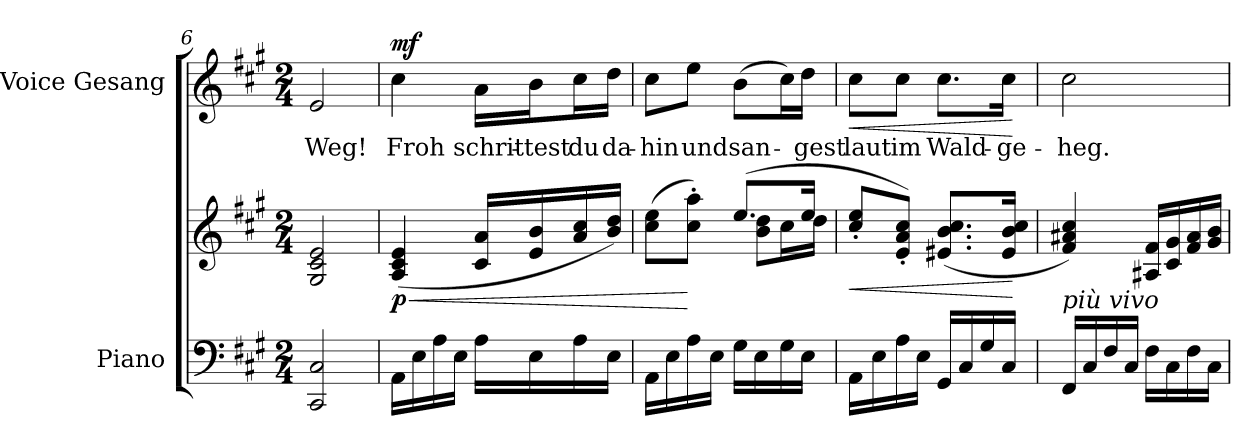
**kern	**kern	**dynam	**kern	**text	**dynam
*part2	*part2	*part2	*part1	*part1	*part1
*staff3	*staff2	*staff2/3	*staff1	*staff1	*staff1
*I"Piano	*	*	*I"Voice Gesang	*	*
*I'Pno	*	*	*	*	*
*clefF4	*clefG2	*	*clefG2	*	*
*k[f#c#g#]	*k[f#c#g#]	*	*k[f#c#g#]	*	*
*M2/4	*M2/4	*	*M2/4	*	*
=6	=6	=6	=6	=6	=6
!	!	!	!	!LO:LY:b	!
2CC#/ 2C#/	2G#/ 2c#/ 2e/	.	2e/	Weg!	.
=7	=7	=7	=7	=7	=7
!	!	!LO:HP:b	!	!LO:LY:b	!
!	!	!LO:DY:n=1:b	!	!	!LO:DY:a
16AA\LL	(4A/ 4c#/ 4e/	< p	4cc#\	Froh	mf
16E\	.	.	.	.	.
16A\	.	.	.	.	.
16E\JJ	.	.	.	.	.
!	!	!	!	!LO:LY:b	!
16A\LL	16c#/ 16a/LL	.	16a\LL	schrit-	.
!	!	!	!	!LO:LY:b	!
16E\	16e/ 16b/	.	16b\J	-test	.
!	!	!	!	!LO:LY:b	!
16A\	16a/ 16cc#/	.	16cc#\L	du	.
!	!	!	!	!LO:LY:b	!
16E\JJ	16b/ 16dd/JJ)	.	16dd\JJ	da-	.
=8	=8	=8	=8	=8	=8
*	*^	*	*	*	*
!	!	!	!	!	!LO:LY:b	!
16AA\LL	(>8cc#\ 8ee\L	4ryy	.	8cc#\L	-hin	.
16E\	.	.	.	.	.	.
!	!	!	!	!	!LO:LY:b	!
16A\	8cc#\'> 8aa\'>J)	.	[	8ee\J	und	.
16E\JJ	.	.	.	.	.	.
!	!	!	!	!	!LO:LY:b	!
16G#\LL	(8.ee/L	8b\ 8dd\L	.	(8b\L	san-	.
16E\	.	.	.	.	.	.
16G#\	.	16cc#\L	.	16cc#\L)	.	.
!	!	!	!	!	!LO:LY:b	!
16E\JJ	16ee/Jk	16dd\JJ	.	16dd\JJ	-gest	.
!!LO:LB:g=z
=9	=9	=9	=9	=9	=9	=9
!	!	!	!LO:HP:b	!	!LO:LY:b	!LO:HP:b
*	*v	*v	*	*	*	*
16AA\LL	8cc#/'> 8ee/'>L	<	8cc#\L	laut	<
16E\	.	.	.	.	.
!	!	!	!	!LO:LY:b	!
16A\	8e/'> 8a/'> 8cc#/'>J)	.	8cc#\J	im	.
16E\JJ	.	.	.	.	.
!	!	!	!	!LO:LY:b	!
16GG#/LL	(>8.e#X/ 8.b/ 8.cc#/L	.	8.cc#\L	Wald-	.
16C#/	.	.	.	.	.
16G#/	.	.	.	.	.
!	!	!	!	!LO:LY:b	!
16C#/JJ	16e#/ 16b/ 16cc#/Jk	.	16cc#\Jk	-ge-	.
.	.	[	.	.	[
=10	=10	=10	=10	=10	=10
!	!LO:TX:b:i:t=più vivo	!	!	!	!
!	!	!	!	!LO:LY:b	!
16FF#/LL	4f#/ 4a#X/ 4cc#/)	.	2cc#\	-heg.	.
16C#/	.	.	.	.	.
16F#/	.	.	.	.	.
16C#/JJ	.	.	.	.	.
16F#\LL	16A#X/ 16f#/LL	.	.	.	.
16C#\	16c#/ 16g#/	.	.	.	.
16F#\	16f#/ 16a#/	.	.	.	.
16C#\JJ	16g#/ 16b/JJ	.	.	.	.
=	=	=	=	=	=
*-	*-	*-	*-	*-	*-
